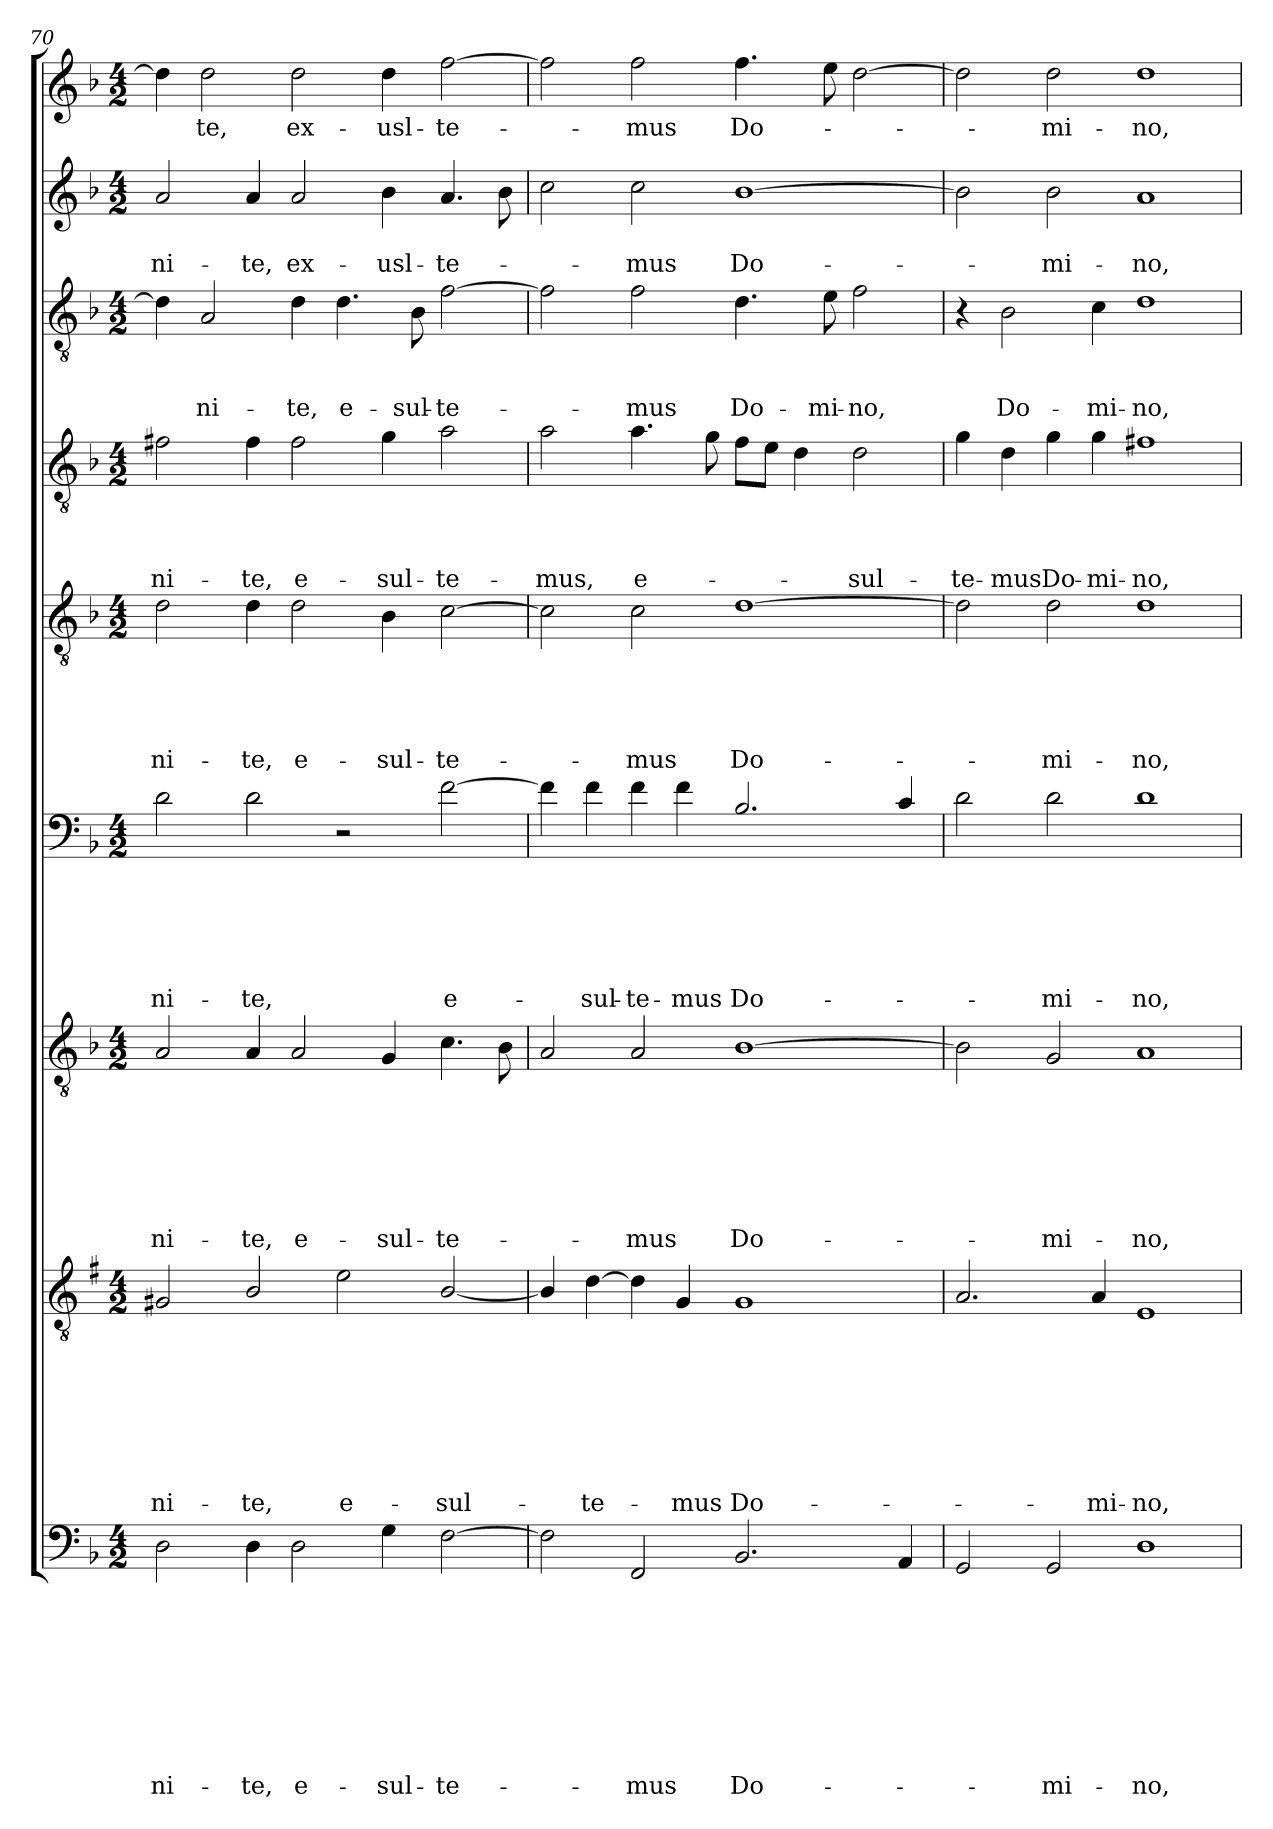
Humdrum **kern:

**kern	**text	**text	**text	**text	**text	**text	**text	**text	**text	**kern	**text	**text	**text	**text	**text	**text	**text	**text	**kern	**text	**text	**text	**text	**text	**text	**text	**kern	**text	**text	**text	**text	**text	**text	**kern	**text	**text	**text	**text	**text	**kern	**text	**text	**text	**text	**kern	**text	**text	**text	**kern	**text	**text	**kern	**text
*part9	*part9	*part9	*part9	*part9	*part9	*part9	*part9	*part9	*part9	*part8	*part8	*part8	*part8	*part8	*part8	*part8	*part8	*part8	*part7	*part7	*part7	*part7	*part7	*part7	*part7	*part7	*part6	*part6	*part6	*part6	*part6	*part6	*part6	*part5	*part5	*part5	*part5	*part5	*part5	*part4	*part4	*part4	*part4	*part4	*part3	*part3	*part3	*part3	*part2	*part2	*part2	*part1	*part1
*staff9	*staff9	*staff9	*staff9	*staff9	*staff9	*staff9	*staff9	*staff9	*staff9	*staff8	*staff8	*staff8	*staff8	*staff8	*staff8	*staff8	*staff8	*staff8	*staff7	*staff7	*staff7	*staff7	*staff7	*staff7	*staff7	*staff7	*staff6	*staff6	*staff6	*staff6	*staff6	*staff6	*staff6	*staff5	*staff5	*staff5	*staff5	*staff5	*staff5	*staff4	*staff4	*staff4	*staff4	*staff4	*staff3	*staff3	*staff3	*staff3	*staff2	*staff2	*staff2	*staff1	*staff1
*clefF4	*	*	*	*	*	*	*	*	*	*clefGv2	*	*	*	*	*	*	*	*	*clefGv2	*	*	*	*	*	*	*	*clefF4	*	*	*	*	*	*	*clefGv2	*	*	*	*	*	*clefGv2	*	*	*	*	*clefGv2	*	*	*	*clefG2	*	*	*clefG2	*
*	*	*	*	*	*	*	*	*	*	*ITrd1c2	*	*	*	*	*	*	*	*	*	*	*	*	*	*	*	*	*ITrd8c14	*	*	*	*	*	*	*	*	*	*	*	*	*	*	*	*	*	*	*	*	*	*	*	*	*	*
*k[b-]	*	*	*	*	*	*	*	*	*	*k[b-]	*	*	*	*	*	*	*	*	*k[b-]	*	*	*	*	*	*	*	*k[b-]	*	*	*	*	*	*	*k[b-]	*	*	*	*	*	*k[b-]	*	*	*	*	*k[b-]	*	*	*	*k[b-]	*	*	*k[b-]	*
*F:	*	*	*	*	*	*	*	*	*	*F:	*	*	*	*	*	*	*	*	*F:	*	*	*	*	*	*	*	*F:	*	*	*	*	*	*	*F:	*	*	*	*	*	*F:	*	*	*	*	*F:	*	*	*	*F:	*	*	*F:	*
*M4/2	*	*	*	*	*	*	*	*	*	*M4/2	*	*	*	*	*	*	*	*	*M4/2	*	*	*	*	*	*	*	*M4/2	*	*	*	*	*	*	*M4/2	*	*	*	*	*	*M4/2	*	*	*	*	*M4/2	*	*	*	*M4/2	*	*	*M4/2	*
=70	=70	=70	=70	=70	=70	=70	=70	=70	=70	=70	=70	=70	=70	=70	=70	=70	=70	=70	=70	=70	=70	=70	=70	=70	=70	=70	=70	=70	=70	=70	=70	=70	=70	=70	=70	=70	=70	=70	=70	=70	=70	=70	=70	=70	=70	=70	=70	=70	=70	=70	=70	=70	=70
!	!	!	!	!	!	!	!	!	!LO:LY:b	!	!	!	!	!	!	!	!	!LO:LY:b	!	!	!	!	!	!	!	!LO:LY:b	!	!	!	!	!	!	!LO:LY:b	!	!	!	!	!	!LO:LY:b	!	!	!	!	!LO:LY:b	!	!	!	!	!	!	!LO:LY:b	!	!
2D\	.	.	.	.	.	.	.	.	-ni-	2F#X/	.	.	.	.	.	.	.	-ni-	2A/	.	.	.	.	.	.	-ni-	2D\	.	.	.	.	.	-ni-	2d\	.	.	.	.	-ni-	2f#X\	.	.	.	-ni-	4d\]	.	.	.	2a/	.	-ni-	4dd\]	.
!	!	!	!	!	!	!	!	!	!	!	!	!	!	!	!	!	!	!	!	!	!	!	!	!	!	!	!	!	!	!	!	!	!	!	!	!	!	!	!	!	!	!	!	!	!	!	!	!LO:LY:b	!	!	!	!	!LO:LY:b
.	.	.	.	.	.	.	.	.	.	.	.	.	.	.	.	.	.	.	.	.	.	.	.	.	.	.	.	.	.	.	.	.	.	.	.	.	.	.	.	.	.	.	.	.	2A/	.	.	-ni-	.	.	.	2dd\	-te,
!	!	!	!	!	!	!	!	!	!LO:LY:b	!	!	!	!	!	!	!	!	!LO:LY:b	!	!	!	!	!	!	!	!LO:LY:b	!	!	!	!	!	!	!LO:LY:b	!	!	!	!	!	!LO:LY:b	!	!	!	!	!LO:LY:b	!	!	!	!	!	!	!LO:LY:b	!	!
4D\	.	.	.	.	.	.	.	.	-te,	2A/	.	.	.	.	.	.	.	-te,	4A/	.	.	.	.	.	.	-te,	2D\	.	.	.	.	.	-te,	4d\	.	.	.	.	-te,	4f#\	.	.	.	-te,	.	.	.	.	4a/	.	-te,	.	.
!	!	!	!	!	!	!	!	!	!LO:LY:b	!	!	!	!	!	!	!	!	!	!	!	!	!	!	!	!	!LO:LY:b	!	!	!	!	!	!	!	!	!	!	!	!	!LO:LY:b	!	!	!	!	!LO:LY:b	!	!	!	!LO:LY:b	!	!	!LO:LY:b	!	!LO:LY:b
2D\	.	.	.	.	.	.	.	.	e-	.	.	.	.	.	.	.	.	.	2A/	.	.	.	.	.	.	e-	.	.	.	.	.	.	.	2d\	.	.	.	.	e-	2f#\	.	.	.	e-	4d\	.	.	-te,	2a/	.	ex-	2dd\	ex-
!	!	!	!	!	!	!	!	!	!	!	!	!	!	!	!	!	!	!LO:LY:b	!	!	!	!	!	!	!	!	!	!	!	!	!	!	!	!	!	!	!	!	!	!	!	!	!	!	!	!	!	!LO:LY:b	!	!	!	!	!
.	.	.	.	.	.	.	.	.	.	2d\	.	.	.	.	.	.	.	e-	.	.	.	.	.	.	.	.	2r	.	.	.	.	.	.	.	.	.	.	.	.	.	.	.	.	.	4.d\	.	.	e-	.	.	.	.	.
!	!	!	!	!	!	!	!	!	!LO:LY:b	!	!	!	!	!	!	!	!	!	!	!	!	!	!	!	!	!LO:LY:b	!	!	!	!	!	!	!	!	!	!	!	!	!LO:LY:b	!	!	!	!	!LO:LY:b	!	!	!	!	!	!	!LO:LY:b	!	!LO:LY:b
4G\	.	.	.	.	.	.	.	.	-sul-	.	.	.	.	.	.	.	.	.	4G/	.	.	.	.	.	.	-sul-	.	.	.	.	.	.	.	4B-\	.	.	.	.	-sul-	4g\	.	.	.	-sul-	.	.	.	.	4b-\	.	-usl-	4dd\	-usl-
!	!	!	!	!	!	!	!	!	!	!	!	!	!	!	!	!	!	!	!	!	!	!	!	!	!	!	!	!	!	!	!	!	!	!	!	!	!	!	!	!	!	!	!	!	!	!	!	!LO:LY:b	!	!	!	!	!
.	.	.	.	.	.	.	.	.	.	.	.	.	.	.	.	.	.	.	.	.	.	.	.	.	.	.	.	.	.	.	.	.	.	.	.	.	.	.	.	.	.	.	.	.	8B-\	.	.	-sul-	.	.	.	.	.
!	!	!	!	!	!	!	!	!	!LO:LY:b	!	!	!	!	!	!	!	!	!LO:LY:b	!	!	!	!	!	!	!	!LO:LY:b	!	!	!	!	!	!	!LO:LY:b	!	!	!	!	!	!LO:LY:b	!	!	!	!	!LO:LY:b	!	!	!	!LO:LY:b	!	!	!LO:LY:b	!	!LO:LY:b
[2F\	.	.	.	.	.	.	.	.	-te-	[2A/	.	.	.	.	.	.	.	-sul-	4.c\	.	.	.	.	.	.	-te-	[2F\	.	.	.	.	.	e-	[2c\	.	.	.	.	-te-	2a\	.	.	.	-te-	[2f\	.	.	-te-	4.a/	.	-te-	[2ff\	-te-
.	.	.	.	.	.	.	.	.	.	.	.	.	.	.	.	.	.	.	8B-\	.	.	.	.	.	.	.	.	.	.	.	.	.	.	.	.	.	.	.	.	.	.	.	.	.	.	.	.	.	8b-\	.	.	.	.
=71	=71	=71	=71	=71	=71	=71	=71	=71	=71	=71	=71	=71	=71	=71	=71	=71	=71	=71	=71	=71	=71	=71	=71	=71	=71	=71	=71	=71	=71	=71	=71	=71	=71	=71	=71	=71	=71	=71	=71	=71	=71	=71	=71	=71	=71	=71	=71	=71	=71	=71	=71	=71	=71
!	!	!	!	!	!	!	!	!	!	!	!	!	!	!	!	!	!	!	!	!	!	!	!	!	!	!	!	!	!	!	!	!	!	!	!	!	!	!	!	!	!	!	!	!LO:LY:b	!	!	!	!	!	!	!	!	!
2F\]	.	.	.	.	.	.	.	.	.	4A/]	.	.	.	.	.	.	.	.	2A/	.	.	.	.	.	.	.	4F\]	.	.	.	.	.	.	2c\]	.	.	.	.	.	2a\	.	.	.	-mus,	2f\]	.	.	.	2cc\	.	.	2ff\]	.
!	!	!	!	!	!	!	!	!	!	!	!	!	!	!	!	!	!	!LO:LY:b	!	!	!	!	!	!	!	!	!	!	!	!	!	!	!LO:LY:b	!	!	!	!	!	!	!	!	!	!	!	!	!	!	!	!	!	!	!	!
.	.	.	.	.	.	.	.	.	.	[4c\	.	.	.	.	.	.	.	-te-	.	.	.	.	.	.	.	.	4F\	.	.	.	.	.	-sul-	.	.	.	.	.	.	.	.	.	.	.	.	.	.	.	.	.	.	.	.
!	!	!	!	!	!	!	!	!	!LO:LY:b	!	!	!	!	!	!	!	!	!	!	!	!	!	!	!	!	!LO:LY:b	!	!	!	!	!	!	!LO:LY:b	!	!	!	!	!	!LO:LY:b	!	!	!	!	!LO:LY:b	!	!	!	!LO:LY:b	!	!	!LO:LY:b	!	!LO:LY:b
2FF/	.	.	.	.	.	.	.	.	-mus	4c\]	.	.	.	.	.	.	.	.	2A/	.	.	.	.	.	.	-mus	4F\	.	.	.	.	.	-te-	2c\	.	.	.	.	-mus	4.a\	.	.	.	e-	2f\	.	.	-mus	2cc\	.	-mus	2ff\	-mus
!	!	!	!	!	!	!	!	!	!	!	!	!	!	!	!	!	!	!LO:LY:b	!	!	!	!	!	!	!	!	!	!	!	!	!	!	!LO:LY:b	!	!	!	!	!	!	!	!	!	!	!	!	!	!	!	!	!	!	!	!
.	.	.	.	.	.	.	.	.	.	4F/	.	.	.	.	.	.	.	-mus	.	.	.	.	.	.	.	.	4F\	.	.	.	.	.	-mus	.	.	.	.	.	.	.	.	.	.	.	.	.	.	.	.	.	.	.	.
.	.	.	.	.	.	.	.	.	.	.	.	.	.	.	.	.	.	.	.	.	.	.	.	.	.	.	.	.	.	.	.	.	.	.	.	.	.	.	.	8g\	.	.	.	.	.	.	.	.	.	.	.	.	.
!	!	!	!	!	!	!	!	!	!LO:LY:b	!	!	!	!	!	!	!	!	!LO:LY:b	!	!	!	!	!	!	!	!LO:LY:b	!	!	!	!	!	!	!LO:LY:b	!	!	!	!	!	!LO:LY:b	!	!	!	!	!	!	!	!	!LO:LY:b	!	!	!LO:LY:b	!	!LO:LY:b
2.BB-/	.	.	.	.	.	.	.	.	Do-	1F	.	.	.	.	.	.	.	Do-	[1B-	.	.	.	.	.	.	Do-	2.BB-/	.	.	.	.	.	Do-	[1d	.	.	.	.	Do-	8f\L	.	.	.	.	4.d\	.	.	Do-	[1b-	.	Do-	4.ff\	Do-
.	.	.	.	.	.	.	.	.	.	.	.	.	.	.	.	.	.	.	.	.	.	.	.	.	.	.	.	.	.	.	.	.	.	.	.	.	.	.	.	8e\J	.	.	.	.	.	.	.	.	.	.	.	.	.
.	.	.	.	.	.	.	.	.	.	.	.	.	.	.	.	.	.	.	.	.	.	.	.	.	.	.	.	.	.	.	.	.	.	.	.	.	.	.	.	4d\	.	.	.	.	.	.	.	.	.	.	.	.	.
!	!	!	!	!	!	!	!	!	!	!	!	!	!	!	!	!	!	!	!	!	!	!	!	!	!	!	!	!	!	!	!	!	!	!	!	!	!	!	!	!	!	!	!	!	!	!	!	!LO:LY:b	!	!	!	!	!
.	.	.	.	.	.	.	.	.	.	.	.	.	.	.	.	.	.	.	.	.	.	.	.	.	.	.	.	.	.	.	.	.	.	.	.	.	.	.	.	.	.	.	.	.	8e\	.	.	-mi-	.	.	.	8ee\	.
!	!	!	!	!	!	!	!	!	!	!	!	!	!	!	!	!	!	!	!	!	!	!	!	!	!	!	!	!	!	!	!	!	!	!	!	!	!	!	!	!	!	!	!	!LO:LY:b	!	!	!	!LO:LY:b	!	!	!	!	!
.	.	.	.	.	.	.	.	.	.	.	.	.	.	.	.	.	.	.	.	.	.	.	.	.	.	.	.	.	.	.	.	.	.	.	.	.	.	.	.	2d\	.	.	.	-sul-	2f\	.	.	-no,	.	.	.	[2dd\	.
4AA/	.	.	.	.	.	.	.	.	.	.	.	.	.	.	.	.	.	.	.	.	.	.	.	.	.	.	4C/	.	.	.	.	.	.	.	.	.	.	.	.	.	.	.	.	.	.	.	.	.	.	.	.	.	.
=72	=72	=72	=72	=72	=72	=72	=72	=72	=72	=72	=72	=72	=72	=72	=72	=72	=72	=72	=72	=72	=72	=72	=72	=72	=72	=72	=72	=72	=72	=72	=72	=72	=72	=72	=72	=72	=72	=72	=72	=72	=72	=72	=72	=72	=72	=72	=72	=72	=72	=72	=72	=72	=72
!	!	!	!	!	!	!	!	!	!	!	!	!	!	!	!	!	!	!	!	!	!	!	!	!	!	!	!	!	!	!	!	!	!	!	!	!	!	!	!	!	!	!	!	!LO:LY:b	!	!	!	!	!	!	!	!	!
2GG/	.	.	.	.	.	.	.	.	.	2.G/	.	.	.	.	.	.	.	.	2B-\]	.	.	.	.	.	.	.	2D\	.	.	.	.	.	.	2d\]	.	.	.	.	.	4g\	.	.	.	-te-	4r	.	.	.	2b-\]	.	.	2dd\]	.
!	!	!	!	!	!	!	!	!	!	!	!	!	!	!	!	!	!	!	!	!	!	!	!	!	!	!	!	!	!	!	!	!	!	!	!	!	!	!	!	!	!	!	!	!LO:LY:b	!	!	!	!LO:LY:b	!	!	!	!	!
.	.	.	.	.	.	.	.	.	.	.	.	.	.	.	.	.	.	.	.	.	.	.	.	.	.	.	.	.	.	.	.	.	.	.	.	.	.	.	.	4d\	.	.	.	-mus	2B-\	.	.	Do-	.	.	.	.	.
!	!	!	!	!	!	!	!	!	!LO:LY:b	!	!	!	!	!	!	!	!	!	!	!	!	!	!	!	!	!LO:LY:b	!	!	!	!	!	!	!LO:LY:b	!	!	!	!	!	!LO:LY:b	!	!	!	!	!LO:LY:b	!	!	!	!	!	!	!LO:LY:b	!	!LO:LY:b
2GG/	.	.	.	.	.	.	.	.	-mi-	.	.	.	.	.	.	.	.	.	2G/	.	.	.	.	.	.	-mi-	2D\	.	.	.	.	.	-mi-	2d\	.	.	.	.	-mi-	4g\	.	.	.	Do-	.	.	.	.	2b-\	.	-mi-	2dd\	-mi-
!	!	!	!	!	!	!	!	!	!	!	!	!	!	!	!	!	!	!LO:LY:b	!	!	!	!	!	!	!	!	!	!	!	!	!	!	!	!	!	!	!	!	!	!	!	!	!	!LO:LY:b	!	!	!	!LO:LY:b	!	!	!	!	!
.	.	.	.	.	.	.	.	.	.	4G/	.	.	.	.	.	.	.	-mi-	.	.	.	.	.	.	.	.	.	.	.	.	.	.	.	.	.	.	.	.	.	4g\	.	.	.	-mi-	4c\	.	.	-mi-	.	.	.	.	.
!	!	!	!	!	!	!	!	!	!LO:LY:b	!	!	!	!	!	!	!	!	!LO:LY:b	!	!	!	!	!	!	!	!LO:LY:b	!	!	!	!	!	!	!LO:LY:b	!	!	!	!	!	!LO:LY:b	!	!	!	!	!LO:LY:b	!	!	!	!LO:LY:b	!	!	!LO:LY:b	!	!LO:LY:b
1D	.	.	.	.	.	.	.	.	-no,	1D	.	.	.	.	.	.	.	-no,	1A	.	.	.	.	.	.	-no,	1D	.	.	.	.	.	-no,	1d	.	.	.	.	-no,	1f#X	.	.	.	-no,	1d	.	.	-no,	1a	.	-no,	1dd	-no,
=	=	=	=	=	=	=	=	=	=	=	=	=	=	=	=	=	=	=	=	=	=	=	=	=	=	=	=	=	=	=	=	=	=	=	=	=	=	=	=	=	=	=	=	=	=	=	=	=	=	=	=	=	=
*-	*-	*-	*-	*-	*-	*-	*-	*-	*-	*-	*-	*-	*-	*-	*-	*-	*-	*-	*-	*-	*-	*-	*-	*-	*-	*-	*-	*-	*-	*-	*-	*-	*-	*-	*-	*-	*-	*-	*-	*-	*-	*-	*-	*-	*-	*-	*-	*-	*-	*-	*-	*-	*-
